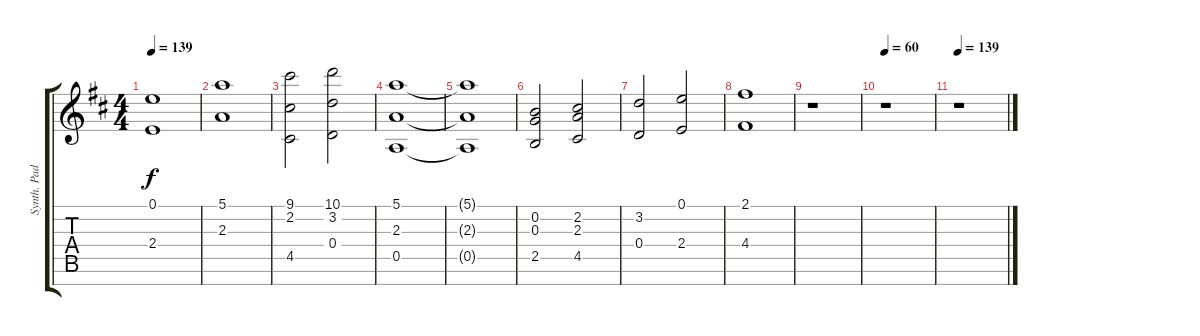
\track ("Synth. Pad I" "Synth. Pad") {instrument pad2warm}
\staff {score tabs}
\tuning (E5 B4 G4 D4 A3 E3 B2) {hide}
\ts (4 4)
\tempo 139
\clef g2
\ks d
(0.1 2.4).1{dy f} |
(5.1 2.3).1 |
(9.1 2.2 4.5).2 (10.1 3.2 0.4).2 |
(5.1 2.3 0.5).1 |
(5.1{t} 2.3{t} 0.5{t}).1 |
(0.2 0.3 2.5).2 (2.2 2.3 4.5).2 |
(3.2 0.4).2 (0.1 2.4).2 |
(2.1 4.4).1 |
r.1 |
\tempo 60
r.1 |
\tempo 139
r.1
